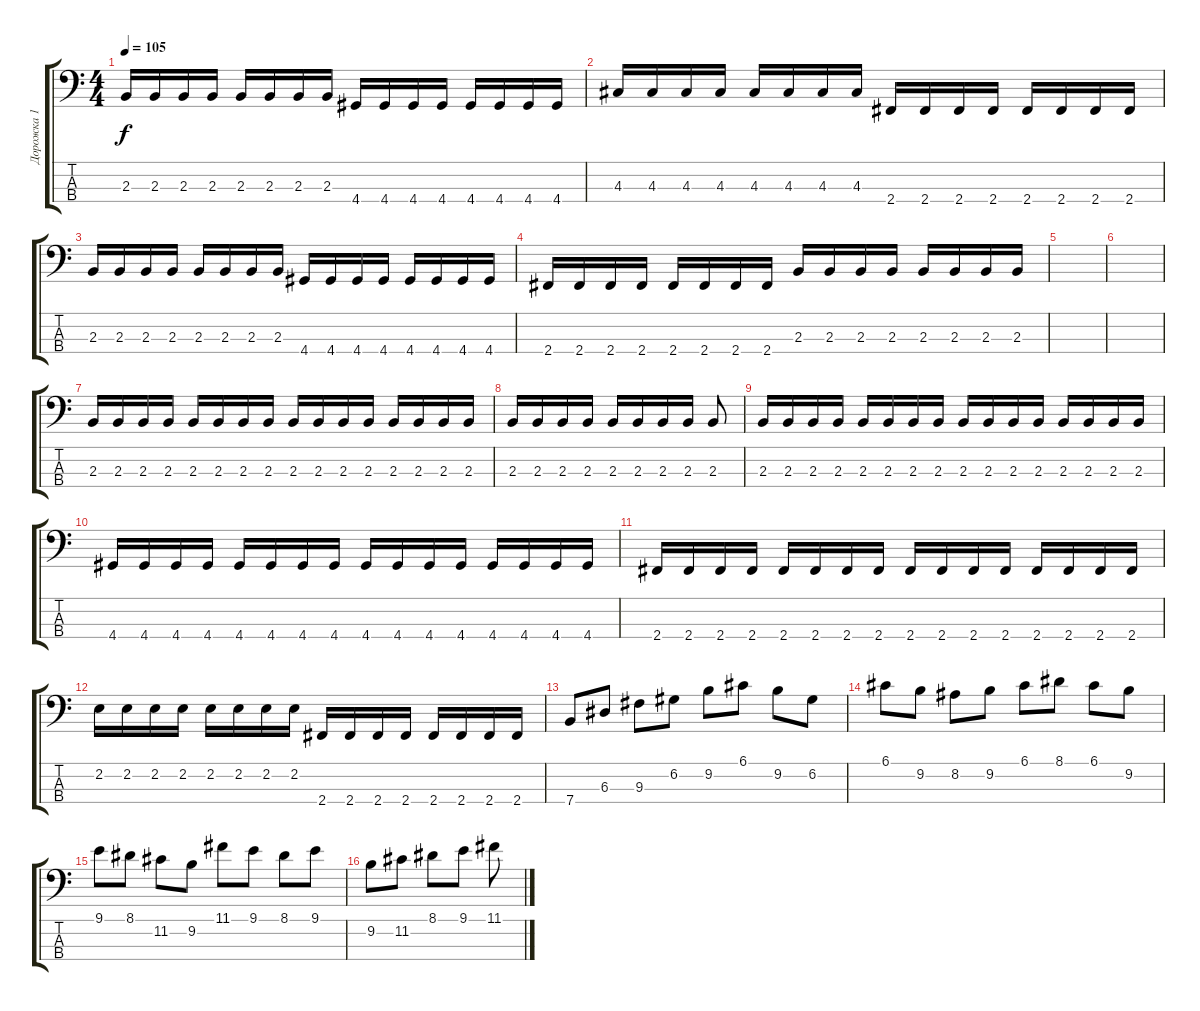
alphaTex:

\track ("Дорожка 1" "Дорожка 1") {instrument electricbasspick}
\staff {score tabs}
\tuning (G2 D2 A1 E1) {hide}
\ts (4 4)
\tempo 105
\clef f4
\ks c
2.3.16{dy f} 2.3.16 2.3.16 2.3.16 2.3.16 2.3.16 2.3.16 2.3.16 4.4.16 4.4.16 4.4.16 4.4.16 4.4.16 4.4.16 4.4.16 4.4.16 |
4.3.16 4.3.16 4.3.16 4.3.16 4.3.16 4.3.16 4.3.16 4.3.16 2.4.16 2.4.16 2.4.16 2.4.16 2.4.16 2.4.16 2.4.16 2.4.16 |
2.3.16 2.3.16 2.3.16 2.3.16 2.3.16 2.3.16 2.3.16 2.3.16 4.4.16 4.4.16 4.4.16 4.4.16 4.4.16 4.4.16 4.4.16 4.4.16 |
2.4.16 2.4.16 2.4.16 2.4.16 2.4.16 2.4.16 2.4.16 2.4.16 2.3.16 2.3.16 2.3.16 2.3.16 2.3.16 2.3.16 2.3.16 2.3.16 |
|
|
2.3.16 2.3.16 2.3.16 2.3.16 2.3.16 2.3.16 2.3.16 2.3.16 2.3.16 2.3.16 2.3.16 2.3.16 2.3.16 2.3.16 2.3.16 2.3.16 |
2.3.16 2.3.16 2.3.16 2.3.16 2.3.16 2.3.16 2.3.16 2.3.16 2.3.8 |
2.3.16 2.3.16 2.3.16 2.3.16 2.3.16 2.3.16 2.3.16 2.3.16 2.3.16 2.3.16 2.3.16 2.3.16 2.3.16 2.3.16 2.3.16 2.3.16 |
4.4.16 4.4.16 4.4.16 4.4.16 4.4.16 4.4.16 4.4.16 4.4.16 4.4.16 4.4.16 4.4.16 4.4.16 4.4.16 4.4.16 4.4.16 4.4.16 |
2.4.16 2.4.16 2.4.16 2.4.16 2.4.16 2.4.16 2.4.16 2.4.16 2.4.16 2.4.16 2.4.16 2.4.16 2.4.16 2.4.16 2.4.16 2.4.16 |
2.2.16 2.2.16 2.2.16 2.2.16 2.2.16 2.2.16 2.2.16 2.2.16 2.4.16 2.4.16 2.4.16 2.4.16 2.4.16 2.4.16 2.4.16 2.4.16 |
7.4.8 6.3.8 9.3.8 6.2.8 9.2.8 6.1.8 9.2.8 6.2.8 |
6.1.8 9.2.8 8.2.8 9.2.8 6.1.8 8.1.8 6.1.8 9.2.8 |
9.1.8 8.1.8 11.2.8 9.2.8 11.1.8 9.1.8 8.1.8 9.1.8 |
9.2.8 11.2.8 8.1.8 9.1.8 11.1.8
